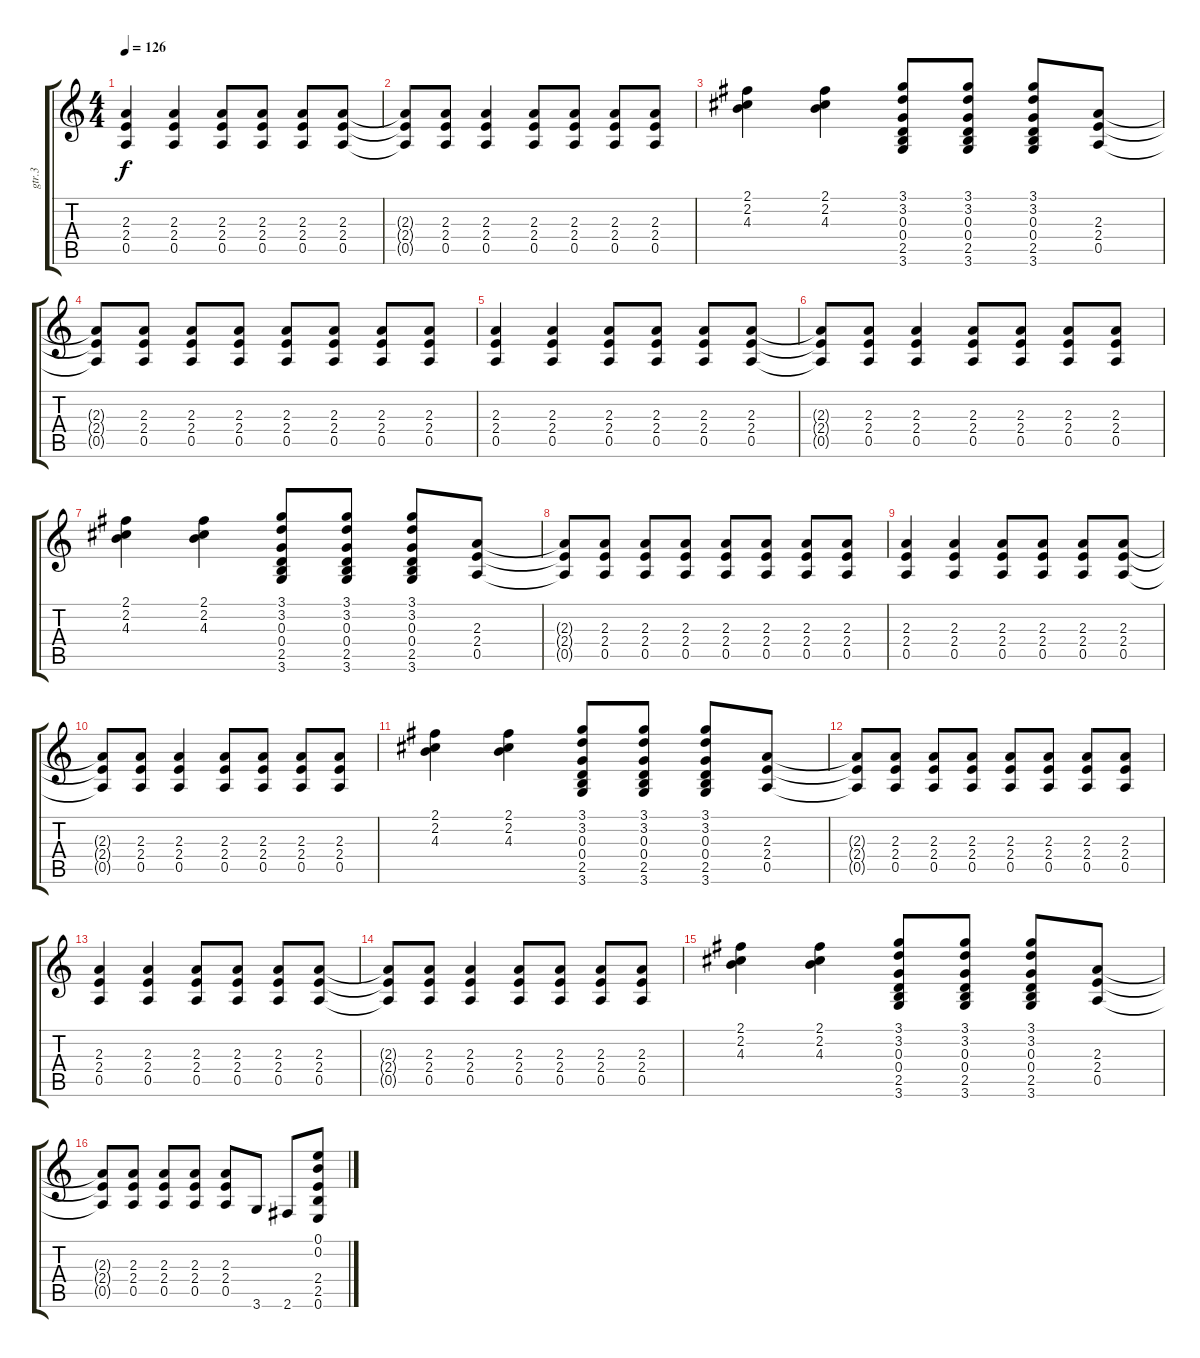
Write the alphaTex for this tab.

\track ("gtr.3" "gtr.3") {instrument distortionguitar}
\staff {score tabs}
\tuning (E4 B3 G3 D3 A2 E2) {hide}
\ts (4 4)
\tempo 126
\clef g2
\ks c
(2.3 2.4 0.5).4{dy f} (2.3 2.4 0.5).4 (2.3 2.4 0.5).8 (2.3 2.4 0.5).8 (2.3 2.4 0.5).8 (2.3 2.4 0.5).8 |
(2.3{t} 2.4{t} 0.5{t}).8 (2.3 2.4 0.5).8 (2.3 2.4 0.5).4 (2.3 2.4 0.5).8 (2.3 2.4 0.5).8 (2.3 2.4 0.5).8 (2.3 2.4 0.5).8 |
(2.1 2.2 4.3).4 (2.1 2.2 4.3).4 (3.1 3.2 0.3 0.4 2.5 3.6).8 (3.1 3.2 0.3 0.4 2.5 3.6).8 (3.1 3.2 0.3 0.4 2.5 3.6).8 (2.3 2.4 0.5).8 |
(2.3{t} 2.4{t} 0.5{t}).8 (2.3 2.4 0.5).8 (2.3 2.4 0.5).8 (2.3 2.4 0.5).8 (2.3 2.4 0.5).8 (2.3 2.4 0.5).8 (2.3 2.4 0.5).8 (2.3 2.4 0.5).8 |
(2.3 2.4 0.5).4 (2.3 2.4 0.5).4 (2.3 2.4 0.5).8 (2.3 2.4 0.5).8 (2.3 2.4 0.5).8 (2.3 2.4 0.5).8 |
(2.3{t} 2.4{t} 0.5{t}).8 (2.3 2.4 0.5).8 (2.3 2.4 0.5).4 (2.3 2.4 0.5).8 (2.3 2.4 0.5).8 (2.3 2.4 0.5).8 (2.3 2.4 0.5).8 |
(2.1 2.2 4.3).4 (2.1 2.2 4.3).4 (3.1 3.2 0.3 0.4 2.5 3.6).8 (3.1 3.2 0.3 0.4 2.5 3.6).8 (3.1 3.2 0.3 0.4 2.5 3.6).8 (2.3 2.4 0.5).8 |
(2.3{t} 2.4{t} 0.5{t}).8 (2.3 2.4 0.5).8 (2.3 2.4 0.5).8 (2.3 2.4 0.5).8 (2.3 2.4 0.5).8 (2.3 2.4 0.5).8 (2.3 2.4 0.5).8 (2.3 2.4 0.5).8 |
(2.3 2.4 0.5).4 (2.3 2.4 0.5).4 (2.3 2.4 0.5).8 (2.3 2.4 0.5).8 (2.3 2.4 0.5).8 (2.3 2.4 0.5).8 |
(2.3{t} 2.4{t} 0.5{t}).8 (2.3 2.4 0.5).8 (2.3 2.4 0.5).4 (2.3 2.4 0.5).8 (2.3 2.4 0.5).8 (2.3 2.4 0.5).8 (2.3 2.4 0.5).8 |
(2.1 2.2 4.3).4 (2.1 2.2 4.3).4 (3.1 3.2 0.3 0.4 2.5 3.6).8 (3.1 3.2 0.3 0.4 2.5 3.6).8 (3.1 3.2 0.3 0.4 2.5 3.6).8 (2.3 2.4 0.5).8 |
(2.3{t} 2.4{t} 0.5{t}).8 (2.3 2.4 0.5).8 (2.3 2.4 0.5).8 (2.3 2.4 0.5).8 (2.3 2.4 0.5).8 (2.3 2.4 0.5).8 (2.3 2.4 0.5).8 (2.3 2.4 0.5).8 |
(2.3 2.4 0.5).4 (2.3 2.4 0.5).4 (2.3 2.4 0.5).8 (2.3 2.4 0.5).8 (2.3 2.4 0.5).8 (2.3 2.4 0.5).8 |
(2.3{t} 2.4{t} 0.5{t}).8 (2.3 2.4 0.5).8 (2.3 2.4 0.5).4 (2.3 2.4 0.5).8 (2.3 2.4 0.5).8 (2.3 2.4 0.5).8 (2.3 2.4 0.5).8 |
(2.1 2.2 4.3).4 (2.1 2.2 4.3).4 (3.1 3.2 0.3 0.4 2.5 3.6).8 (3.1 3.2 0.3 0.4 2.5 3.6).8 (3.1 3.2 0.3 0.4 2.5 3.6).8 (2.3 2.4 0.5).8 |
(2.3{t} 2.4{t} 0.5{t}).8 (2.3 2.4 0.5).8 (2.3 2.4 0.5).8 (2.3 2.4 0.5).8 (2.3 2.4 0.5).8 3.6.8 2.6.8 (0.1 0.2 2.4 2.5 0.6).8
